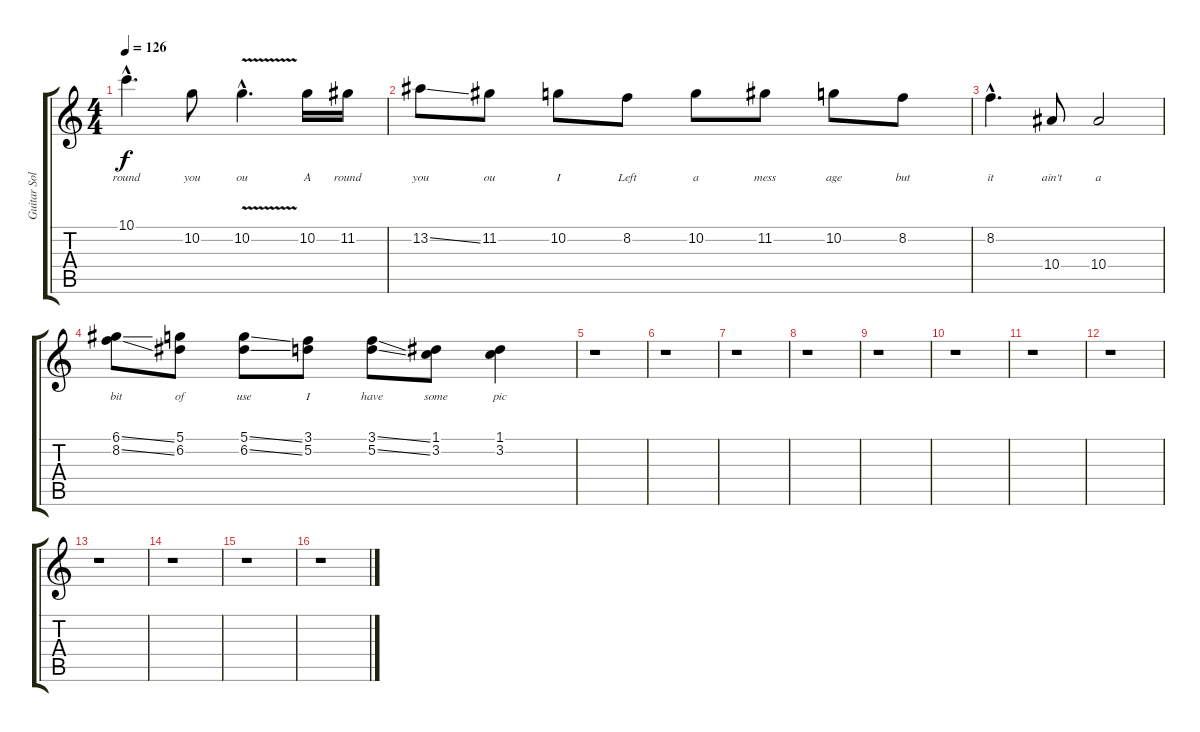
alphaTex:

\track ("Guitar Solo" "Guitar Sol") {instrument acousticguitarsteel}
\staff {score tabs}
\tuning (D4 A3 F3 C3 G2 C2) {hide}
\ts (4 4)
\tempo 126
\clef g2
\ks c
10.1{hac}.4{d lyrics (0 "round") lyrics (1 "") lyrics (2 "") lyrics (3 "") lyrics (4 "") dy f} 10.2.8{lyrics (0 "you") lyrics (1 "") lyrics (2 "") lyrics (3 "") lyrics (4 "")} 10.2{v hac}.4{d lyrics (0 "ou") lyrics (1 "") lyrics (2 "") lyrics (3 "") lyrics (4 "")} 10.2.16{lyrics (0 "A") lyrics (1 "") lyrics (2 "") lyrics (3 "") lyrics (4 "")} 11.2.16{lyrics (0 "round") lyrics (1 "") lyrics (2 "") lyrics (3 "") lyrics (4 "")} |
13.2{ss}.8{lyrics (0 "you") lyrics (1 "") lyrics (2 "") lyrics (3 "") lyrics (4 "")} 11.2.8{lyrics (0 "ou") lyrics (1 "") lyrics (2 "") lyrics (3 "") lyrics (4 "")} 10.2.8{lyrics (0 "I") lyrics (1 "") lyrics (2 "") lyrics (3 "") lyrics (4 "")} 8.2.8{lyrics (0 "Left") lyrics (1 "") lyrics (2 "") lyrics (3 "") lyrics (4 "")} 10.2.8{lyrics (0 "a") lyrics (1 "") lyrics (2 "") lyrics (3 "") lyrics (4 "")} 11.2.8{lyrics (0 "mess") lyrics (1 "") lyrics (2 "") lyrics (3 "") lyrics (4 "")} 10.2.8{lyrics (0 "age") lyrics (1 "") lyrics (2 "") lyrics (3 "") lyrics (4 "")} 8.2.8{lyrics (0 "but") lyrics (1 "") lyrics (2 "") lyrics (3 "") lyrics (4 "")} |
8.2{hac}.4{d lyrics (0 "it") lyrics (1 "") lyrics (2 "") lyrics (3 "") lyrics (4 "")} 10.4.8{lyrics (0 "ain't") lyrics (1 "") lyrics (2 "") lyrics (3 "") lyrics (4 "")} 10.4.2{lyrics (0 "a") lyrics (1 "") lyrics (2 "") lyrics (3 "") lyrics (4 "")} |
(6.1{ss} 8.2{ss}).8{lyrics (0 "bit") lyrics (1 "") lyrics (2 "") lyrics (3 "") lyrics (4 "")} (5.1 6.2).8{lyrics (0 "of") lyrics (1 "") lyrics (2 "") lyrics (3 "") lyrics (4 "")} (5.1{ss} 6.2{ss}).8{lyrics (0 "use") lyrics (1 "") lyrics (2 "") lyrics (3 "") lyrics (4 "")} (3.1 5.2).8{lyrics (0 "I") lyrics (1 "") lyrics (2 "") lyrics (3 "") lyrics (4 "")} (3.1{ss} 5.2{ss}).8{lyrics (0 "have") lyrics (1 "") lyrics (2 "") lyrics (3 "") lyrics (4 "")} (1.1 3.2).8{lyrics (0 "some") lyrics (1 "") lyrics (2 "") lyrics (3 "") lyrics (4 "")} (1.1 3.2).4{lyrics (0 "pic") lyrics (1 "") lyrics (2 "") lyrics (3 "") lyrics (4 "")} |
r.1 |
r.1 |
r.1 |
r.1 |
r.1 |
r.1 |
r.1 |
r.1 |
r.1 |
r.1 |
r.1 |
r.1
